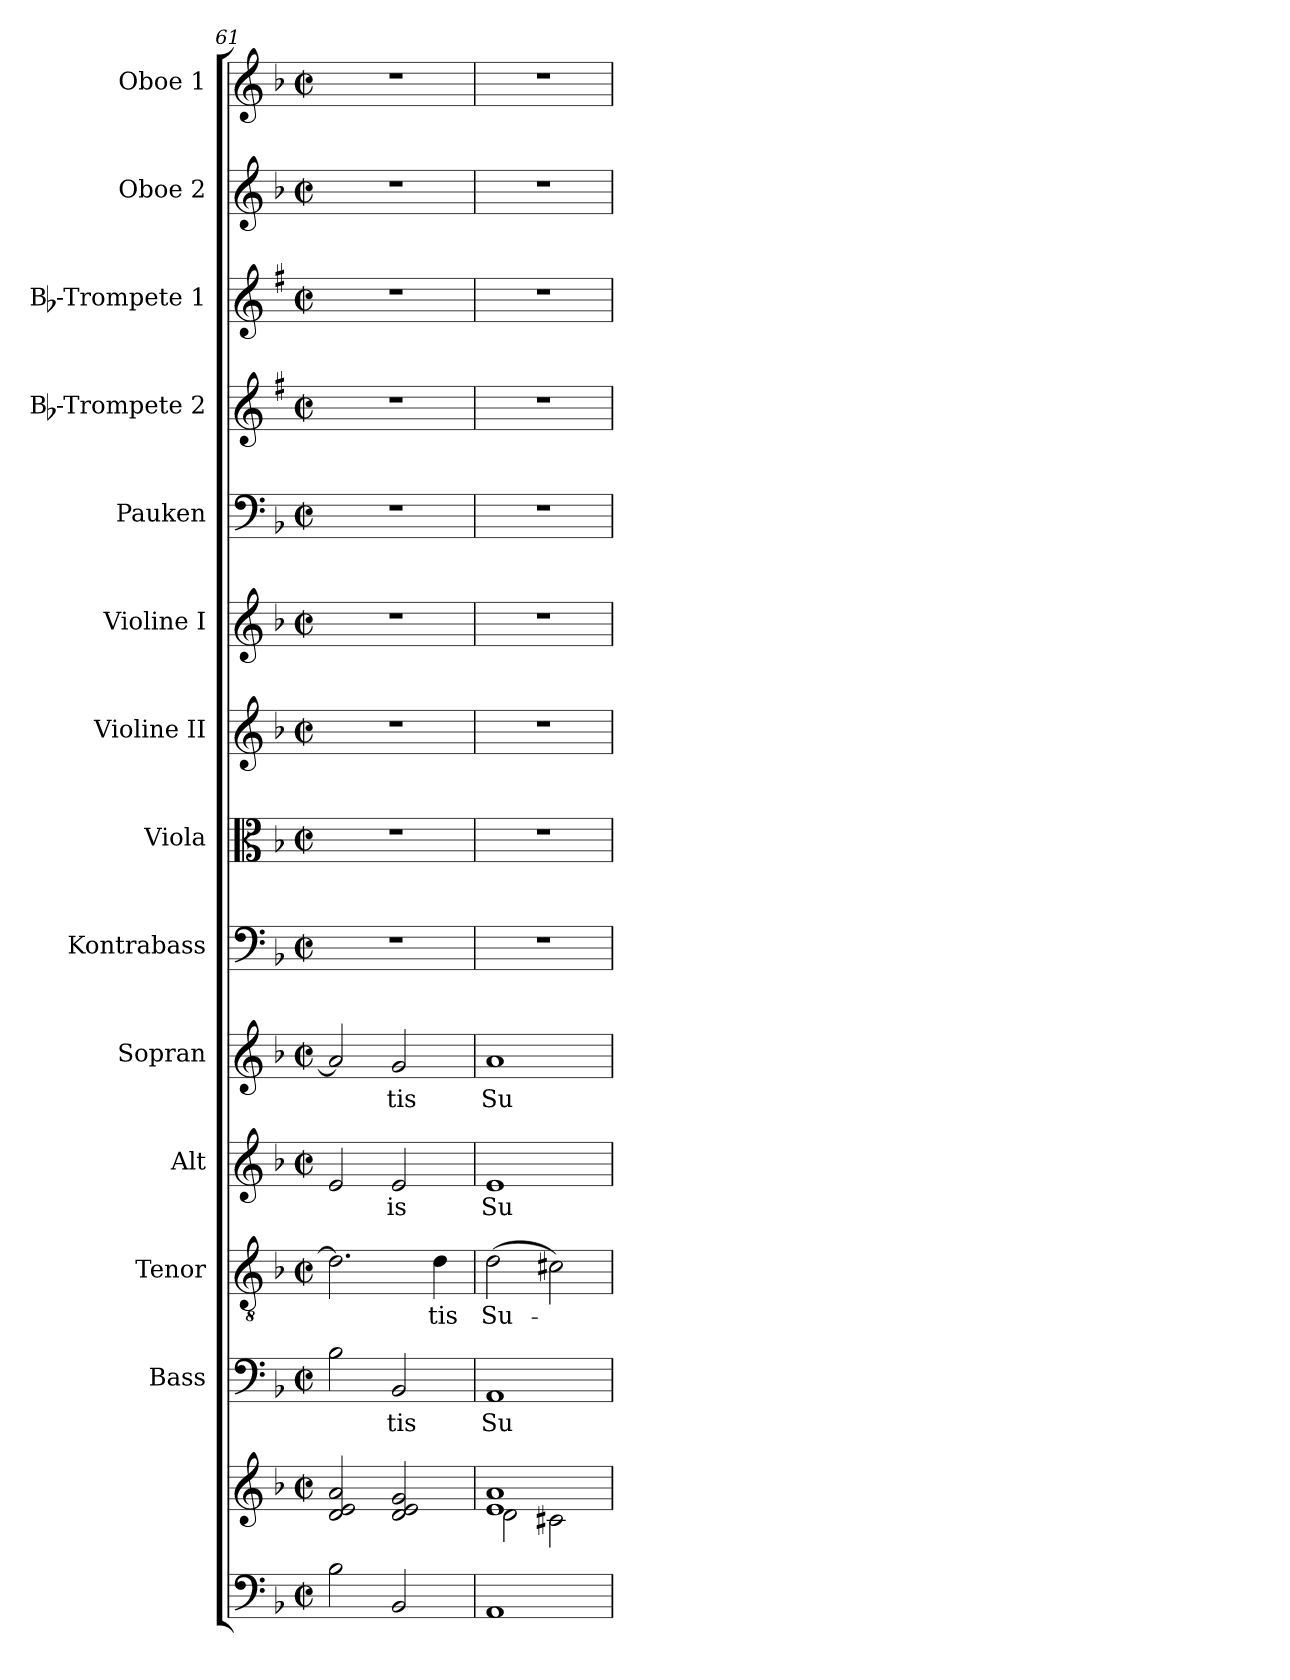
**kern	**kern	**kern	**text	**kern	**text	**kern	**text	**kern	**text	**kern	**kern	**kern	**kern	**kern	**kern	**kern	**kern	**kern
*part14	*part14	*part13	*part13	*part12	*part12	*part11	*part11	*part10	*part10	*part9	*part8	*part7	*part6	*part5	*part4	*part3	*part2	*part1
*staff15	*staff14	*staff13	*staff13	*staff12	*staff12	*staff11	*staff11	*staff10	*staff10	*staff9	*staff8	*staff7	*staff6	*staff5	*staff4	*staff3	*staff2	*staff1
*	*	*I"Bass	*	*I"Tenor	*	*I"Alt	*	*I"Sopran	*	*I"Kontrabass	*I"Viola	*I"Violine II	*I"Violine I	*I"Pauken	*I"Bb-Trompete 2	*I"Bb-Trompete 1	*I"Oboe 2	*I"Oboe 1
*	*	*I'B.	*	*I'T.	*	*I'A.	*	*I'S.	*	*I'Kb.	*I'Vla.	*I'Vl. II	*I'Vl. I	*I'Pk.	*I'Bb Trp. 2	*I'Bb Trp. 1	*I'Ob. 2	*I'Ob. 1
*clefF4	*clefG2	*clefF4	*	*clefGv2	*	*clefG2	*	*clefG2	*	*clefF4	*clefC3	*clefG2	*clefG2	*clefF4	*clefG2	*clefG2	*clefG2	*clefG2
*	*	*	*	*	*	*	*	*	*	*ITrd7c12	*	*	*	*	*ITrd1c2	*ITrd1c2	*	*
*k[b-]	*k[b-]	*k[b-]	*	*k[b-]	*	*k[b-]	*	*k[b-]	*	*k[b-]	*k[b-]	*k[b-]	*k[b-]	*k[b-]	*k[b-]	*k[b-]	*k[b-]	*k[b-]
*F:	*F:	*F:	*	*F:	*	*F:	*	*F:	*	*F:	*F:	*F:	*F:	*F:	*F:	*F:	*F:	*F:
*M2/2	*M2/2	*M2/2	*	*M2/2	*	*M2/2	*	*M2/2	*	*M2/2	*M2/2	*M2/2	*M2/2	*M2/2	*M2/2	*M2/2	*M2/2	*M2/2
*met(c|)	*met(c|)	*met(c|)	*	*met(c|)	*	*met(c|)	*	*met(c|)	*	*met(c|)	*met(c|)	*met(c|)	*met(c|)	*met(c|)	*met(c|)	*met(c|)	*met(c|)	*met(c|)
=61	=61	=61	=61	=61	=61	=61	=61	=61	=61	=61	=61	=61	=61	=61	=61	=61	=61	=61
2B-\	2d/ 2e/ 2a/	2B-\	.	2.d\]	.	2e/	.	2a/]	.	1r	1r	1r	1r	1r	1r	1r	1r	1r
!	!	!	!LO:LY:b	!	!	!	!LO:LY:b	!	!LO:LY:b	!	!	!	!	!	!	!	!	!
2BB-/	2d/ 2e/ 2g/	2BB-/	-tis	.	.	2e/	-is	2g/	-tis	.	.	.	.	.	.	.	.	.
!	!	!	!	!	!LO:LY:b	!	!	!	!	!	!	!	!	!	!	!	!	!
.	.	.	.	4d\	-tis	.	.	.	.	.	.	.	.	.	.	.	.	.
=62	=62	=62	=62	=62	=62	=62	=62	=62	=62	=62	=62	=62	=62	=62	=62	=62	=62	=62
*	*^	*	*	*	*	*	*	*	*	*	*	*	*	*	*	*	*	*
!	!	!	!	!LO:LY:b	!	!LO:LY:b	!	!LO:LY:b	!	!LO:LY:b	!	!	!	!	!	!	!	!	!
1AA	1e 1a	2d\	1AA	Su-	(>2d\	Su-	1e	Su-	1a	Su-	1r	1r	1r	1r	1r	1r	1r	1r	1r
.	.	2c#X\	.	.	2c#X\)	.	.	.	.	.	.	.	.	.	.	.	.	.	.
*	*v	*v	*	*	*	*	*	*	*	*	*	*	*	*	*	*	*	*	*
=	=	=	=	=	=	=	=	=	=	=	=	=	=	=	=	=	=	=
*-	*-	*-	*-	*-	*-	*-	*-	*-	*-	*-	*-	*-	*-	*-	*-	*-	*-	*-
